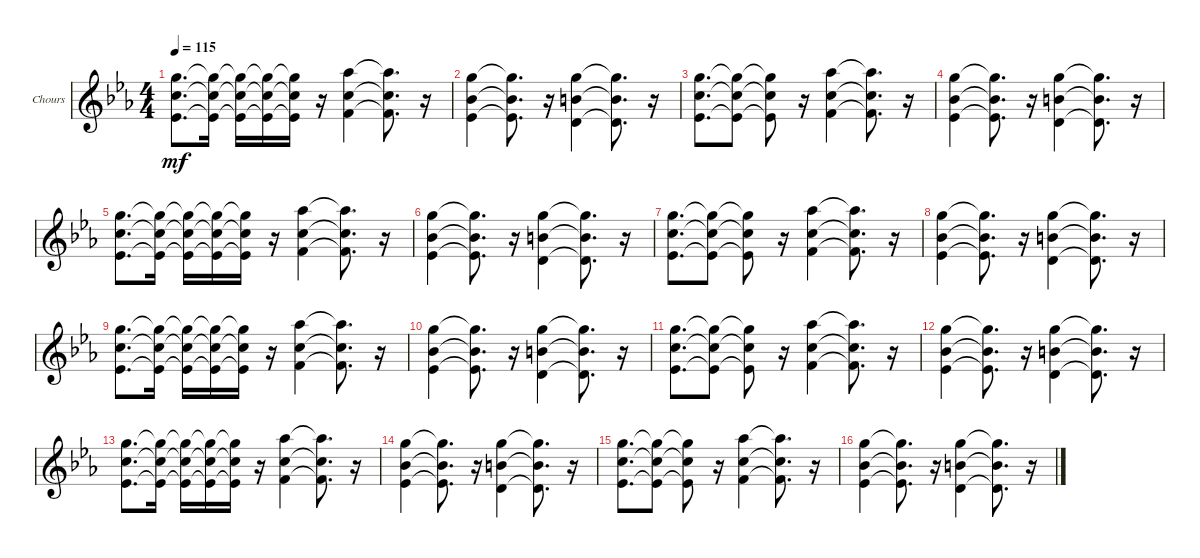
\bracketExtendMode groupsimilarinstruments
\firstSystemTrackNameOrientation horizontal
\otherSystemsTrackNameOrientation horizontal
\track ("Brass" "Chours") {solo instrument violin}
\staff {score}
\tuning (E5 A4 D4 G3)
\ts (4 4)
\tempo 115
\clef g2
\ks eb
(1.3 3.2 3.1).8{d dy mf} (1.3{t} 3.2{t} 3.1{t}).16 (1.3{t} 3.2{t} 3.1{t}).16 (1.3{t} 3.2{t} 3.1{t}).16 (1.3{t} 3.2{t} 3.1{t}).16 r.16 (3.3 3.2 4.1).4 (3.3{t} 3.2{t} 4.1{t}).8{d} r.16 |
(1.3 1.2 3.1).4 (1.3{t} 1.2{t} 3.1{t}).8{d} r.16 (0.3 2.2 3.1).4 (0.3{t} 2.2{t} 3.1{t}).8{d} r.16 |
(1.3 3.2 3.1).8{d} (1.3{t} 3.2{t} 3.1{t}).8 (1.3{t} 3.2{t} 3.1{t}).8 r.16 (3.3 3.2 4.1).4 (3.3{t} 3.2{t} 4.1{t}).8{d} r.16 |
(1.3 1.2 3.1).4 (1.3{t} 1.2{t} 3.1{t}).8{d} r.16 (0.3 2.2 3.1).4 (0.3{t} 2.2{t} 3.1{t}).8{d} r.16 |
(1.3 3.2 3.1).8{d} (1.3{t} 3.2{t} 3.1{t}).16 (1.3{t} 3.2{t} 3.1{t}).16 (1.3{t} 3.2{t} 3.1{t}).16 (1.3{t} 3.2{t} 3.1{t}).16 r.16 (3.3 3.2 4.1).4 (3.3{t} 3.2{t} 4.1{t}).8{d} r.16 |
(1.3 1.2 3.1).4 (1.3{t} 1.2{t} 3.1{t}).8{d} r.16 (0.3 2.2 3.1).4 (0.3{t} 2.2{t} 3.1{t}).8{d} r.16 |
(1.3 3.2 3.1).8{d} (1.3{t} 3.2{t} 3.1{t}).8 (1.3{t} 3.2{t} 3.1{t}).8 r.16 (3.3 3.2 4.1).4 (3.3{t} 3.2{t} 4.1{t}).8{d} r.16 |
(1.3 1.2 3.1).4 (1.3{t} 1.2{t} 3.1{t}).8{d} r.16 (0.3 2.2 3.1).4 (0.3{t} 2.2{t} 3.1{t}).8{d} r.16 |
(1.3 3.2 3.1).8{d} (1.3{t} 3.2{t} 3.1{t}).16 (1.3{t} 3.2{t} 3.1{t}).16 (1.3{t} 3.2{t} 3.1{t}).16 (1.3{t} 3.2{t} 3.1{t}).16 r.16 (3.3 3.2 4.1).4 (3.3{t} 3.2{t} 4.1{t}).8{d} r.16 |
(1.3 1.2 3.1).4 (1.3{t} 1.2{t} 3.1{t}).8{d} r.16 (0.3 2.2 3.1).4 (0.3{t} 2.2{t} 3.1{t}).8{d} r.16 |
(1.3 3.2 3.1).8{d} (1.3{t} 3.2{t} 3.1{t}).8 (1.3{t} 3.2{t} 3.1{t}).8 r.16 (3.3 3.2 4.1).4 (3.3{t} 3.2{t} 4.1{t}).8{d} r.16 |
(1.3 1.2 3.1).4 (1.3{t} 1.2{t} 3.1{t}).8{d} r.16 (0.3 2.2 3.1).4 (0.3{t} 2.2{t} 3.1{t}).8{d} r.16 |
(1.3 3.2 3.1).8{d} (1.3{t} 3.2{t} 3.1{t}).16 (1.3{t} 3.2{t} 3.1{t}).16 (1.3{t} 3.2{t} 3.1{t}).16 (1.3{t} 3.2{t} 3.1{t}).16 r.16 (3.3 3.2 4.1).4 (3.3{t} 3.2{t} 4.1{t}).8{d} r.16 |
(1.3 1.2 3.1).4 (1.3{t} 1.2{t} 3.1{t}).8{d} r.16 (0.3 2.2 3.1).4 (0.3{t} 2.2{t} 3.1{t}).8{d} r.16 |
(1.3 3.2 3.1).8{d} (1.3{t} 3.2{t} 3.1{t}).8 (1.3{t} 3.2{t} 3.1{t}).8 r.16 (3.3 3.2 4.1).4 (3.3{t} 3.2{t} 4.1{t}).8{d} r.16 |
(1.3 1.2 3.1).4 (1.3{t} 1.2{t} 3.1{t}).8{d} r.16 (0.3 2.2 3.1).4 (0.3{t} 2.2{t} 3.1{t}).8{d} r.16
